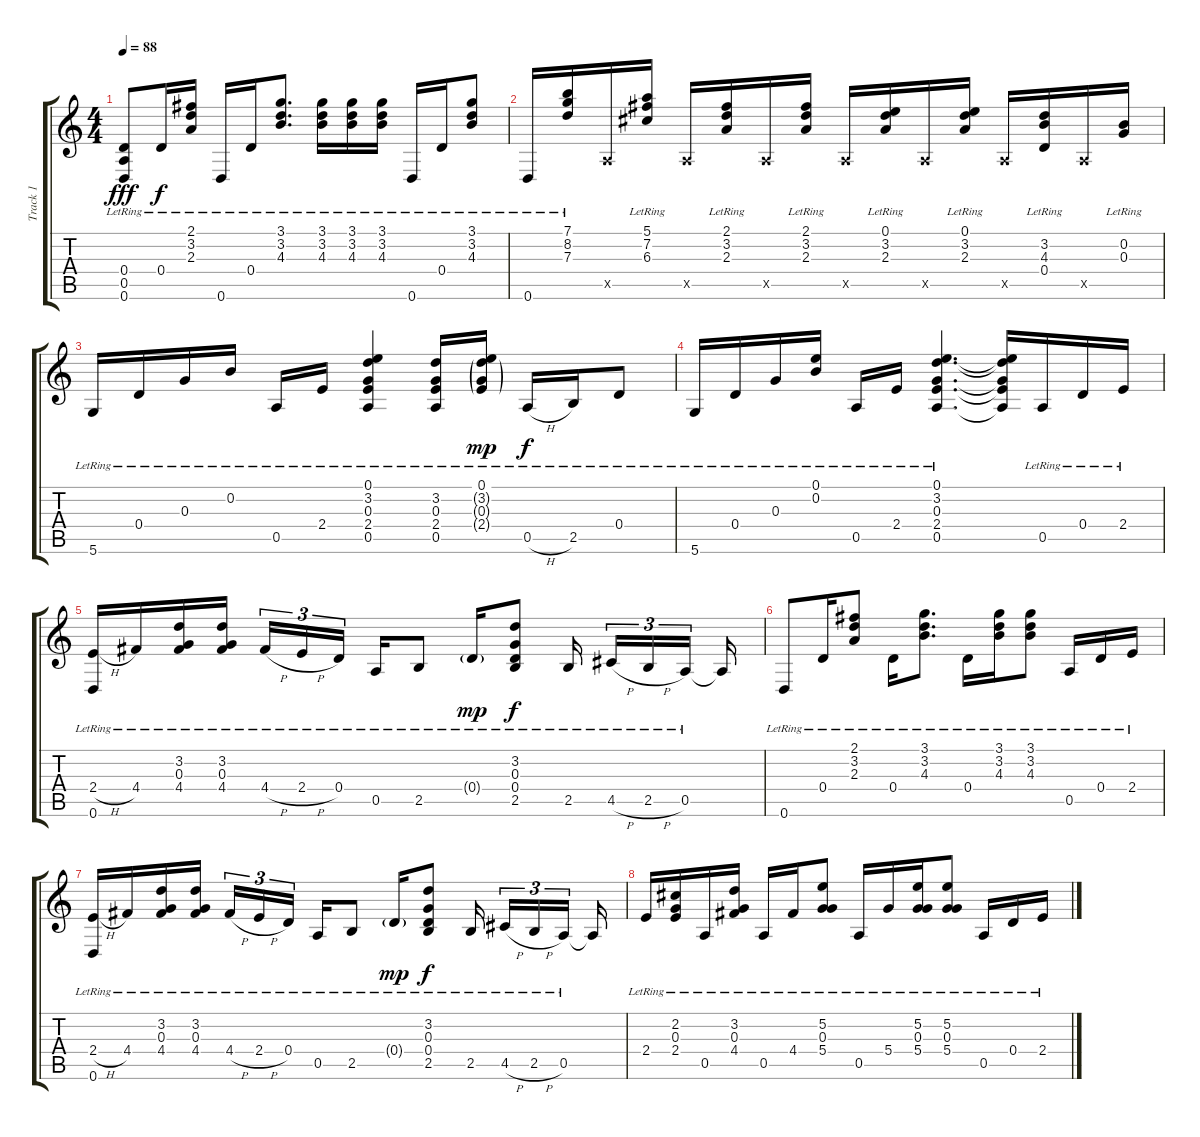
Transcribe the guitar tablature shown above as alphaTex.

\track ("Track 1" "Track 1") {instrument acousticguitarsteel}
\staff {score tabs}
\tuning (E4 B3 G3 D3 A2 D2) {hide}
\ts (4 4)
\tempo 88
\clef g2
\ks c
(0.4{lr} 0.5{lr} 0.6{lr}).8{dy fff instrument acousticguitarsteel} 0.4{lr}.16{dy f} (2.1{lr} 3.2{lr} 2.3{lr}).16 0.6{lr}.16 0.4{lr}.16 (3.1{lr} 3.2{lr} 4.3{lr}).8{d} (3.1{lr} 3.2{lr} 4.3{lr}).16 (3.1{lr} 3.2{lr} 4.3{lr}).16 (3.1{lr} 3.2{lr} 4.3{lr}).16 0.6{lr}.16 0.4{lr}.16 (3.1{lr} 3.2{lr} 4.3{lr}).8 |
0.6{lr}.16 (7.1{lr} 8.2{lr} 7.3{lr}).16 0.5{x}.16 (5.1{lr} 7.2{lr} 6.3{lr}).16 0.5{x}.16 (2.1{lr} 3.2{lr} 2.3{lr}).16 0.5{x}.16 (2.1{lr} 3.2{lr} 2.3{lr}).16 0.5{x}.16 (0.1{lr} 3.2{lr} 2.3{lr}).16 0.5{x}.16 (0.1{lr} 3.2{lr} 2.3{lr}).16 0.5{x}.16 (3.2{lr} 4.3{lr} 0.4{lr}).16 0.5{x}.16 (0.2{lr} 0.3{lr}).16 |
5.6{lr}.16 0.4{lr}.16 0.3{lr}.16 0.2{lr}.16 0.5{lr}.16 2.4{lr}.16 (0.1{lr} 3.2{lr} 0.3{lr} 2.4{lr} 0.5{lr}).4 (3.2{lr} 0.3{lr} 2.4{lr} 0.5{lr}).16 (0.1{lr} 3.2{g lr} 0.3{g lr} 2.4{g lr}).16{dy mp} 0.5{h lr}.16{dy f} 2.5{lr}.16 0.4{lr}.8 |
5.6{lr}.16 0.4{lr}.16 0.3{lr}.16 (0.1{lr} 0.2{lr}).16 0.5{lr}.16 2.4{lr}.16 (0.1{lr} 3.2{lr} 0.3{lr} 2.4{lr} 0.5{lr}).4{d} (0.1{t} 3.2{t} 0.3{t} 2.4{t} 0.5{t}).16 0.5{lr}.16 0.4{lr}.16 2.4{lr}.16 |
(2.4{h lr} 0.6{lr}).16 4.4{lr}.16 (3.2{lr} 0.3{lr} 4.4{lr}).16 (3.2{lr} 0.3{lr} 4.4{lr}).16 4.4{h lr}.16{tu (3 2)} 2.4{h lr}.16{tu (3 2)} 0.4{lr}.16{tu (3 2)} 0.5{lr}.16 2.5{lr}.8 0.4{g lr}.16{dy mp} (3.2{lr} 0.3{lr} 0.4{lr} 2.5{lr}).8{dy f} 2.5{lr}.16 4.5{h lr}.16{tu (3 2)} 2.5{h lr}.16{tu (3 2)} 0.5{lr}.16{tu (3 2)} 0.5{t}.16 |
0.6{lr}.8 0.4{lr}.16 (2.1{lr} 3.2{lr} 2.3{lr}).8 0.4{lr}.16 (3.1{lr} 3.2{lr} 4.3{lr}).8{d} 0.4{lr}.16 (3.1{lr} 3.2{lr} 4.3{lr}).16 (3.1{lr} 3.2{lr} 4.3{lr}).8 0.5{lr}.16 0.4{lr}.16 2.4{lr}.16 |
(2.4{h lr} 0.6{lr}).16 4.4{lr}.16 (3.2{lr} 0.3{lr} 4.4{lr}).16 (3.2{lr} 0.3{lr} 4.4{lr}).16 4.4{h lr}.16{tu (3 2)} 2.4{h lr}.16{tu (3 2)} 0.4{lr}.16{tu (3 2)} 0.5{lr}.16 2.5{lr}.8 0.4{g lr}.16{dy mp} (3.2{lr} 0.3{lr} 0.4{lr} 2.5{lr}).8{dy f} 2.5{lr}.16 4.5{h lr}.16{tu (3 2)} 2.5{h lr}.16{tu (3 2)} 0.5{lr}.16{tu (3 2)} 0.5{t}.16 |
2.4{lr}.16 (2.2{lr} 0.3{lr} 2.4{lr}).16 0.5{lr}.16 (3.2{lr} 0.3{lr} 4.4{lr}).16 0.5{lr}.16 4.4{lr}.16 (5.2{lr} 0.3{lr} 5.4{lr}).8 0.5{lr}.16 5.4{lr}.16 (5.2{lr} 0.3{lr} 5.4{lr}).16 (5.2{lr} 0.3{lr} 5.4{lr}).8 0.5{lr}.16 0.4{lr}.16 2.4{lr}.16
